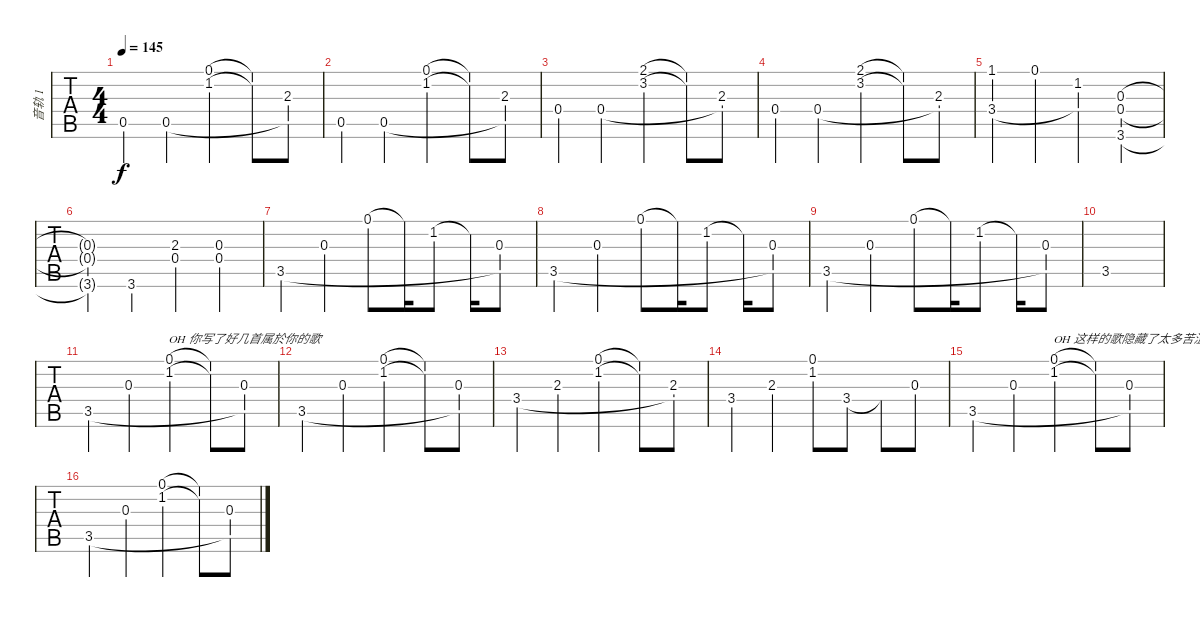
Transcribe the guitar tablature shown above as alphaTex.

\track ("音轨 1" "音轨 1") {instrument acousticguitarnylon}
\staff {tabs}
\tuning (E4 B3 G3 D3 A2 E2) {hide}
\ts (4 4)
\tempo 145
\clef g2
\ks c
0.5.4{dy f} 0.5.4 (0.1 1.2).4 (0.1{t} 1.2{t}).8 (2.3 0.5{t}).8 |
0.5.4 0.5.4 (0.1 1.2).4 (0.1{t} 1.2{t}).8 (2.3 0.5{t}).8 |
0.4.4 0.4.4 (2.1 3.2).4 (2.1{t} 3.2{t}).8 (2.3 0.4{t}).8 |
0.4.4 0.4.4 (2.1 3.2).4 (2.1{t} 3.2{t}).8 (2.3 0.4{t}).8 |
(1.1 3.4).4 0.1.4 (1.2 3.4{t}).4 (0.3 0.4 3.6).4 |
(0.3{t} 0.4{t} 3.6{t}).4 3.6.4 (2.3 0.4).4 (0.3 0.4).4 |
3.5.4 0.3.4 0.1.8 0.1{t}.16 1.2.8 1.2{t}.16 (0.3 3.5{t}).8 |
3.5.4 0.3.4 0.1.8 0.1{t}.16 1.2.8 1.2{t}.16 (0.3 3.5{t}).8 |
3.5.4 0.3.4 0.1.8 0.1{t}.16 1.2.8 1.2{t}.16 (0.3 3.5{t}).8 |
3.5.1 |
3.5.4 0.3.4 (0.1 1.2).4{txt "OH 你写了好几首属於你的歌"} (0.1{t} 1.2{t}).8 (0.3 3.5{t}).8 |
3.5.4 0.3.4 (0.1 1.2).4 (0.1{t} 1.2{t}).8 (0.3 3.5{t}).8 |
3.4.4 2.3.4 (0.1 1.2).4 (0.1{t} 1.2{t}).8 (2.3 3.4{t}).8 |
3.4.4 2.3.4 (0.1 1.2).8 3.4.8 3.4{t}.8 0.3.8 |
3.5.4 0.3.4 (0.1 1.2).4{txt "OH 这样的歌隐藏了太多苦涩"} (0.1{t} 1.2{t}).8 (0.3 3.5{t}).8 |
3.5.4 0.3.4 (0.1 1.2).4 (0.1{t} 1.2{t}).8 (0.3 3.5{t}).8
